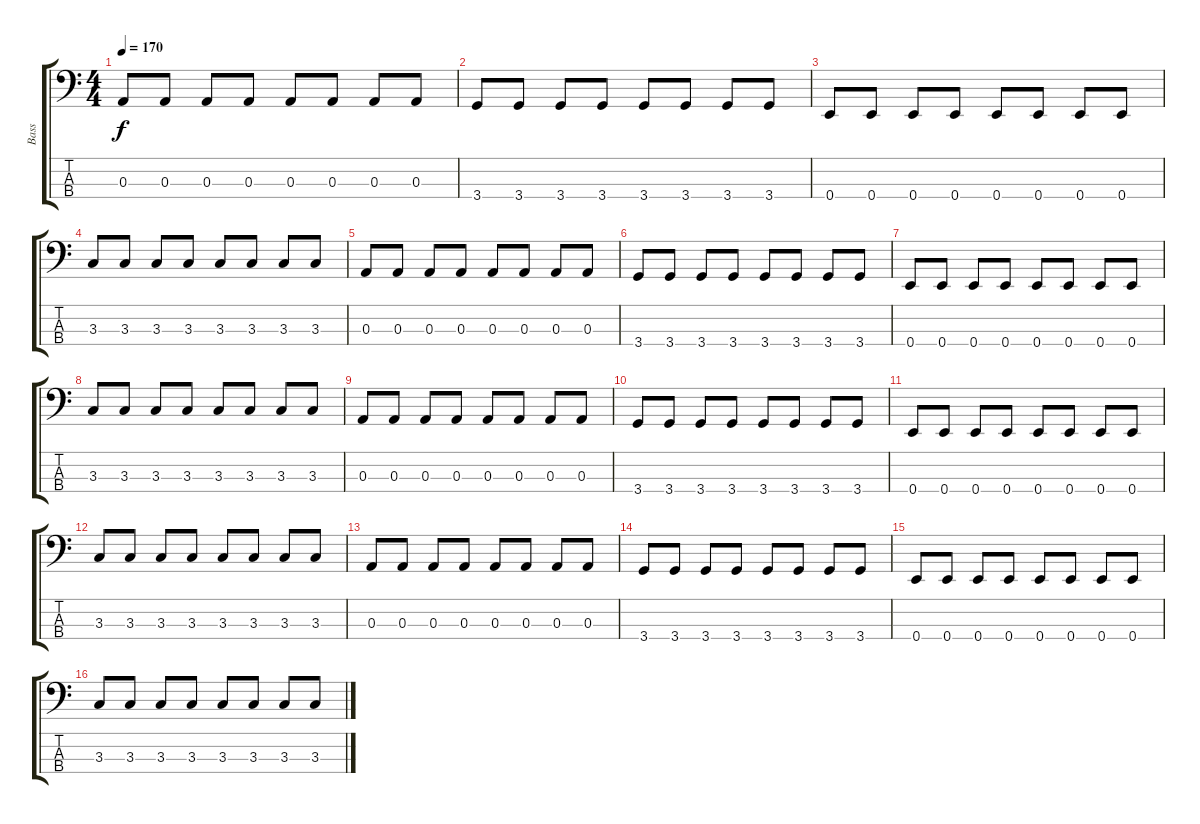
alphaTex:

\track ("Bass" "Bass") {instrument electricbassfinger}
\staff {score tabs}
\tuning (G2 D2 A1 E1) {hide}
\ts (4 4)
\tempo 170
\clef f4
\ks c
0.3.8{dy f} 0.3.8 0.3.8 0.3.8 0.3.8 0.3.8 0.3.8 0.3.8 |
3.4.8 3.4.8 3.4.8 3.4.8 3.4.8 3.4.8 3.4.8 3.4.8 |
0.4.8 0.4.8 0.4.8 0.4.8 0.4.8 0.4.8 0.4.8 0.4.8 |
3.3.8 3.3.8 3.3.8 3.3.8 3.3.8 3.3.8 3.3.8 3.3.8 |
0.3.8 0.3.8 0.3.8 0.3.8 0.3.8 0.3.8 0.3.8 0.3.8 |
3.4.8 3.4.8 3.4.8 3.4.8 3.4.8 3.4.8 3.4.8 3.4.8 |
0.4.8 0.4.8 0.4.8 0.4.8 0.4.8 0.4.8 0.4.8 0.4.8 |
3.3.8 3.3.8 3.3.8 3.3.8 3.3.8 3.3.8 3.3.8 3.3.8 |
0.3.8 0.3.8 0.3.8 0.3.8 0.3.8 0.3.8 0.3.8 0.3.8 |
3.4.8 3.4.8 3.4.8 3.4.8 3.4.8 3.4.8 3.4.8 3.4.8 |
0.4.8 0.4.8 0.4.8 0.4.8 0.4.8 0.4.8 0.4.8 0.4.8 |
3.3.8 3.3.8 3.3.8 3.3.8 3.3.8 3.3.8 3.3.8 3.3.8 |
0.3.8 0.3.8 0.3.8 0.3.8 0.3.8 0.3.8 0.3.8 0.3.8 |
3.4.8 3.4.8 3.4.8 3.4.8 3.4.8 3.4.8 3.4.8 3.4.8 |
0.4.8 0.4.8 0.4.8 0.4.8 0.4.8 0.4.8 0.4.8 0.4.8 |
3.3.8 3.3.8 3.3.8 3.3.8 3.3.8 3.3.8 3.3.8 3.3.8
